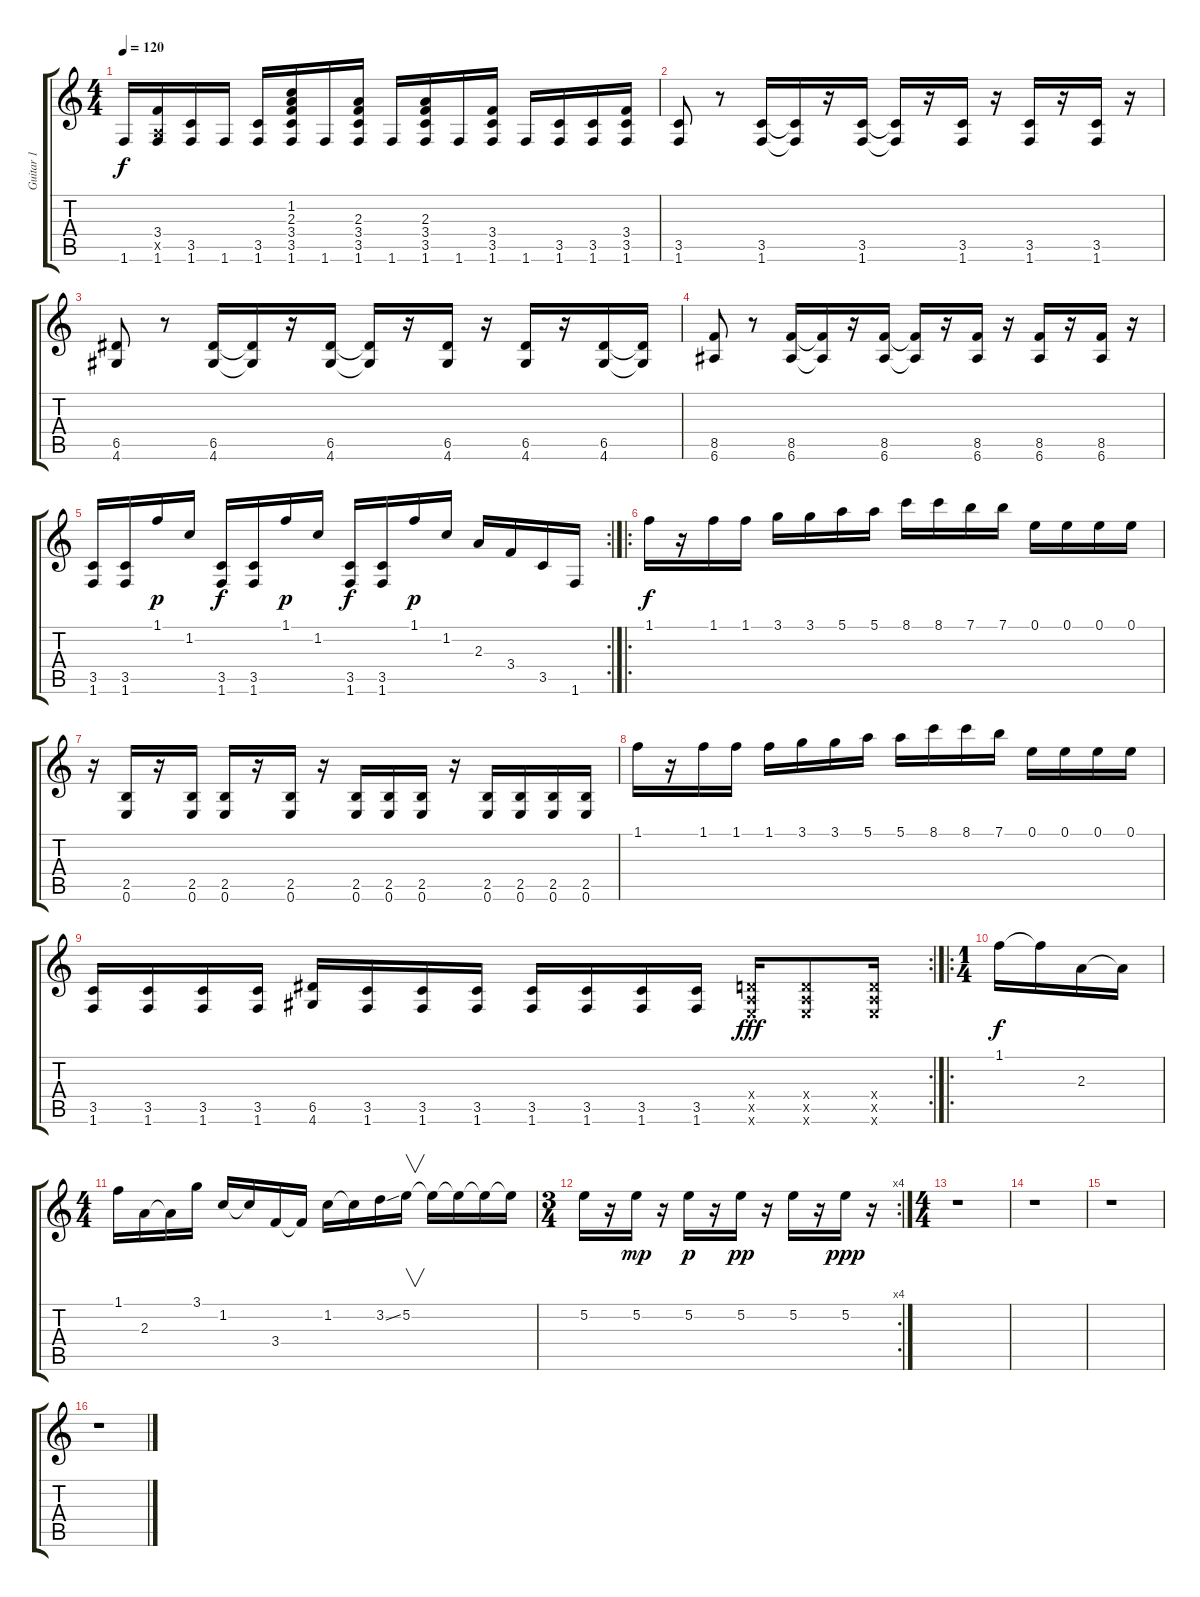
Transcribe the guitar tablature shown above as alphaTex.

\track ("Guitar 1" "Guitar 1") {instrument distortionguitar}
\staff {score tabs}
\tuning (E4 B3 G3 D3 A2 E2) {hide}
\ts (4 4)
\tempo 120
\clef g2
\ks c
1.6.16{dy f} (3.4 0.5{x} 1.6).16 (3.5 1.6).16 1.6.16 (3.5 1.6).16 (1.2 2.3 3.4 3.5 1.6).16 1.6.16 (2.3 3.4 3.5 1.6).16 1.6.16 (2.3 3.4 3.5 1.6).16 1.6.16 (3.4 3.5 1.6).16 1.6.16 (3.5 1.6).16 (3.5 1.6).16 (3.4 3.5 1.6).16 |
(3.5 1.6).8{volume 14 balance 16 instrument distortionguitar} r.8 (3.5 1.6).16 (3.5{t} 1.6{t}).16 r.16 (3.5 1.6).16 (3.5{t} 1.6{t}).16 r.16 (3.5 1.6).16 r.16 (3.5 1.6).16 r.16 (3.5 1.6).16 r.16 |
(6.5 4.6).8 r.8 (6.5 4.6).16 (6.5{t} 4.6{t}).16 r.16 (6.5 4.6).16 (6.5{t} 4.6{t}).16 r.16 (6.5 4.6).16 r.16 (6.5 4.6).16 r.16 (6.5 4.6).16 (6.5{t} 4.6{t}).16 |
(8.5 6.6).8 r.8 (8.5 6.6).16 (8.5{t} 6.6{t}).16 r.16 (8.5 6.6).16 (8.5{t} 6.6{t}).16 r.16 (8.5 6.6).16 r.16 (8.5 6.6).16 r.16 (8.5 6.6).16 r.16 |
\rc 2
(3.5 1.6).16 (3.5 1.6).16 1.1.16{dy p} 1.2.16 (3.5 1.6).16{dy f} (3.5 1.6).16 1.1.16{dy p} 1.2.16 (3.5 1.6).16{dy f} (3.5 1.6).16 1.1.16{dy p} 1.2.16 2.3.16 3.4.16 3.5.16 1.6.16 |
\ro
1.1.16{dy f} r.16 1.1.16 1.1.16 3.1.16 3.1.16 5.1.16 5.1.16 8.1.16 8.1.16 7.1.16 7.1.16 0.1.16 0.1.16 0.1.16 0.1.16 |
r.16 (2.5 0.6).16 r.16 (2.5 0.6).16 (2.5 0.6).16 r.16 (2.5 0.6).16 r.16 (2.5 0.6).16 (2.5 0.6).16 (2.5 0.6).16 r.16 (2.5 0.6).16 (2.5 0.6).16 (2.5 0.6).16 (2.5 0.6).16 |
1.1.16 r.16 1.1.16 1.1.16 1.1.16 3.1.16 3.1.16 5.1.16 5.1.16 8.1.16 8.1.16 7.1.16 0.1.16 0.1.16 0.1.16 0.1.16 |
\rc 2
(3.5 1.6).16 (3.5 1.6).16 (3.5 1.6).16 (3.5 1.6).16 (6.5 4.6).16 (3.5 1.6).16 (3.5 1.6).16 (3.5 1.6).16 (3.5 1.6).16 (3.5 1.6).16 (3.5 1.6).16 (3.5 1.6).16 (0.4{x} 0.5{x} 0.6{x}).16{dy fff} (0.4{x} 0.5{x} 0.6{x}).8 (0.4{x} 0.5{x} 0.6{x}).16 |
\ro
\ts (1 4)
1.1.16{dy f} 1.1{t}.16 2.3.16 2.3{t}.16 |
\ts (4 4)
1.1.16 2.3.16 2.3{t}.16 3.1.16 1.2.16 1.2{t}.16 3.4.16 3.4{t}.16 1.2.16 1.2{t}.16 3.2{ss}.16 5.2.16{v} 5.2{t}.16 5.2{t}.16 5.2{t}.16 5.2{t}.16 |
\rc 4
\ts (3 4)
5.2.16 r.16 5.2.16{dy mp} r.16 5.2.16{dy p} r.16 5.2.16{dy pp} r.16 5.2.16 r.16 5.2.16{dy ppp} r.16 |
\ts (4 4)
r.1 |
r.1 |
r.1 |
r.1
